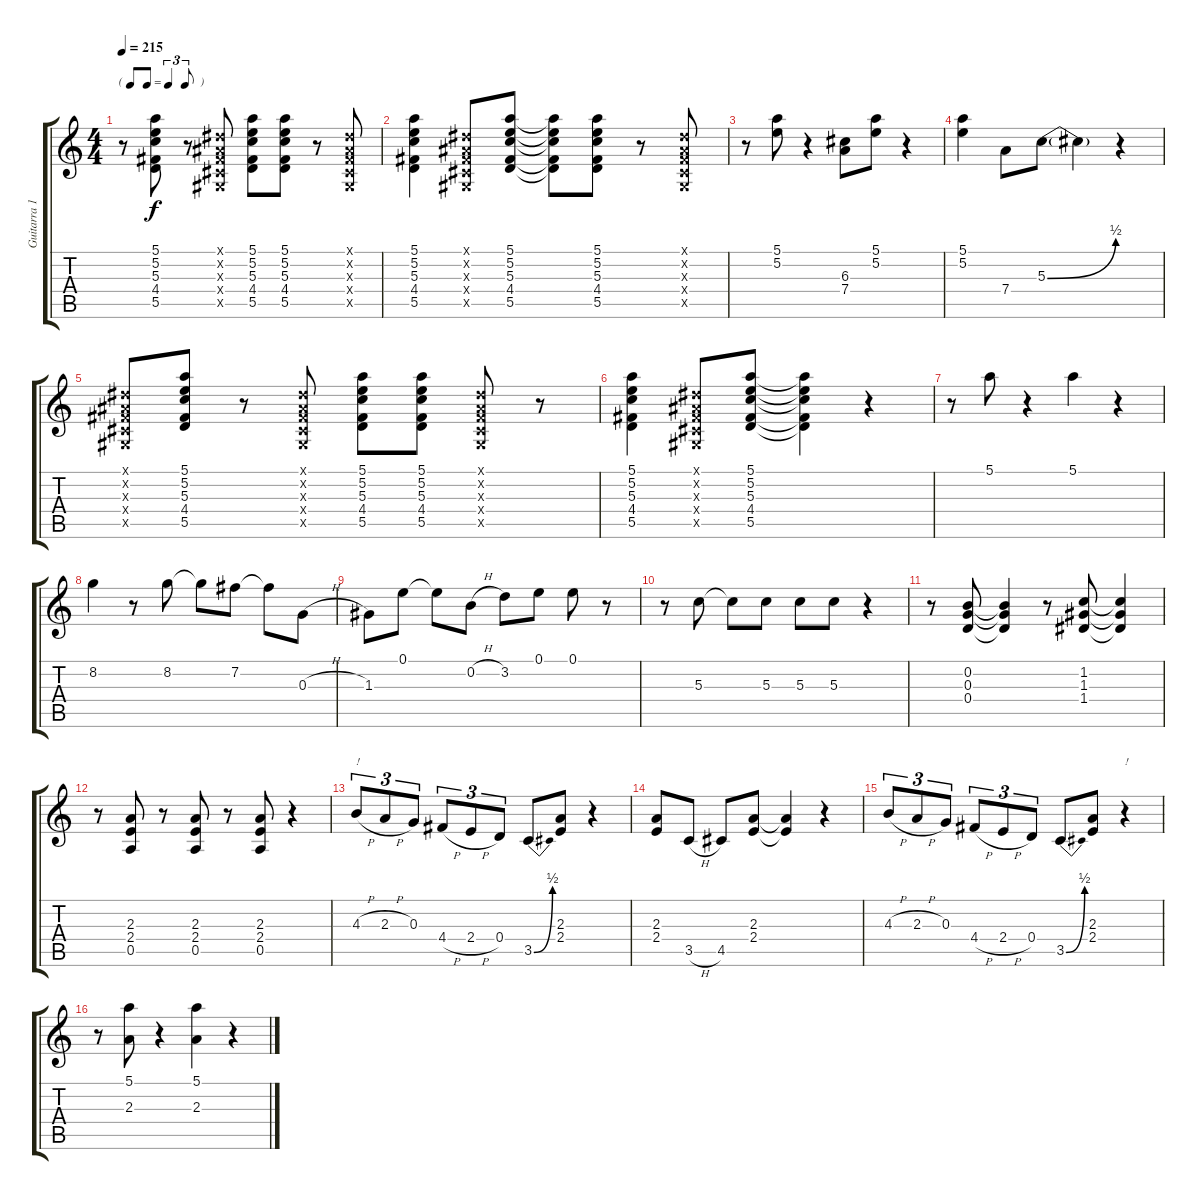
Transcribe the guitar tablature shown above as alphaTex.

\track ("Guitarra 1" "Guitarra 1") {instrument electricguitarclean}
\staff {score tabs}
\tuning (E4 B3 G3 D3 A2 E2) {hide}
\ts (4 4)
\tf triplet8th
\tempo 215
\clef g2
\ks c
r.8{dy f} (5.1 5.2 5.3 4.4 5.5).8 r.8 (-1.1{x} -1.2{x} -1.3{x} -1.4{x} -1.5{x}).8 (5.1 5.2 5.3 4.4 5.5).8 (5.1 5.2 5.3 4.4 5.5).8 r.8 (-1.1{x} -1.2{x} -1.3{x} -1.4{x} -1.5{x}).8 |
(5.1 5.2 5.3 4.4 5.5).4 (-1.1{x} -1.2{x} -1.3{x} -1.4{x} -1.5{x}).8 (5.1 5.2 5.3 4.4 5.5).8 (5.1{t} 5.2{t} 5.3{t} 4.4{t} 5.5{t}).8 (5.1 5.2 5.3 4.4 5.5).8 r.8 (-1.1{x} -1.2{x} -1.3{x} -1.4{x} -1.5{x}).8 |
r.8 (5.1 5.2).8 r.4 (6.3 7.4).8 (5.1 5.2).8 r.4 |
(5.1 5.2).4 7.4.8 5.3{be (bend 0 0 60 2)}.8 5.3{t}.4 r.4 |
(-1.1{x} -1.2{x} -1.3{x} -1.4{x} -1.5{x}).8 (5.1 5.2 5.3 4.4 5.5).8 r.8 (-1.1{x} -1.2{x} -1.3{x} -1.4{x} -1.5{x}).8 (5.1 5.2 5.3 4.4 5.5).8 (5.1 5.2 5.3 4.4 5.5).8 (-1.1{x} -1.2{x} -1.3{x} -1.4{x} -1.5{x}).8 r.8 |
(5.1 5.2 5.3 4.4 5.5).4 (-1.1{x} -1.2{x} -1.3{x} -1.4{x} -1.5{x}).8 (5.1 5.2 5.3 4.4 5.5).8 (5.1{t} 5.2{t} 5.3{t} 4.4{t} 5.5{t}).4 r.4 |
r.8 5.1.8 r.4 5.1.4 r.4 |
8.2.4 r.8 8.2.8 8.2{t}.8 7.2.8 7.2{t}.8 0.3{h}.8 |
1.3.8 0.1.8 0.1{t}.8 0.2{h}.8 3.2.8 0.1.8 0.1.8 r.8 |
r.8 5.3.8 5.3{t}.8 5.3.8 5.3.8 5.3.8 r.4 |
r.8 (0.2 0.3 0.4).8 (0.2{t} 0.3{t} 0.4{t}).4 r.8 (1.2 1.3 1.4).8 (1.2{t} 1.3{t} 1.4{t}).4 |
r.8 (2.3 2.4 0.5).8 r.8 (2.3 2.4 0.5).8 r.8 (2.3 2.4 0.5).8 r.4 |
4.3{h}.8{tu (3 2) txt "!"} 2.3{h}.8{tu (3 2)} 0.3.8{tu (3 2)} 4.4{h}.8{tu (3 2)} 2.4{h}.8{tu (3 2)} 0.4.8{tu (3 2)} 3.5{be (bend 0 0 60 2)}.8 (2.3 2.4).8 r.4 |
(2.3 2.4).8 3.5{h}.8 4.5.8 (2.3 2.4).8 (2.3{t} 2.4{t}).4 r.4 |
4.3{h}.8{tu (3 2)} 2.3{h}.8{tu (3 2)} 0.3.8{tu (3 2)} 4.4{h}.8{tu (3 2)} 2.4{h}.8{tu (3 2)} 0.4.8{tu (3 2)} 3.5{be (bend 0 0 60 2)}.8 (2.3 2.4).8 r.4{txt "!"} |
r.8 (5.1 2.3).8 r.4 (5.1 2.3).4 r.4
